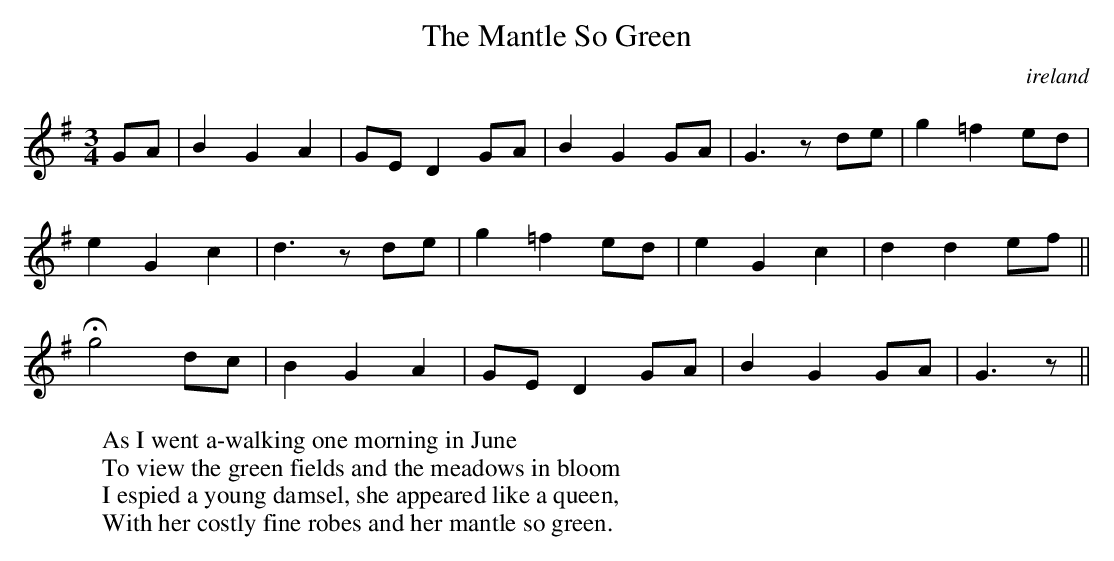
X:1
T:The Mantle So Green
O:ireland
W:As I went a-walking one morning in June
W:To view the green fields and the meadows in bloom
W:I espied a young damsel, she appeared like a queen,
W:With her costly fine robes and her mantle so green.
L:1/8
M:3/4
K:G
GA|\
B2G2A2|GE D2 GA|B2G2 GA|G3 z de|g2=f2 ed|
e2G2c2|d3 z de|g2=f2ed|e2G2c2|d2d2ef||
Hg4 dc|B2G2A2|GED2 GA|B2G2GA|G3 z||
